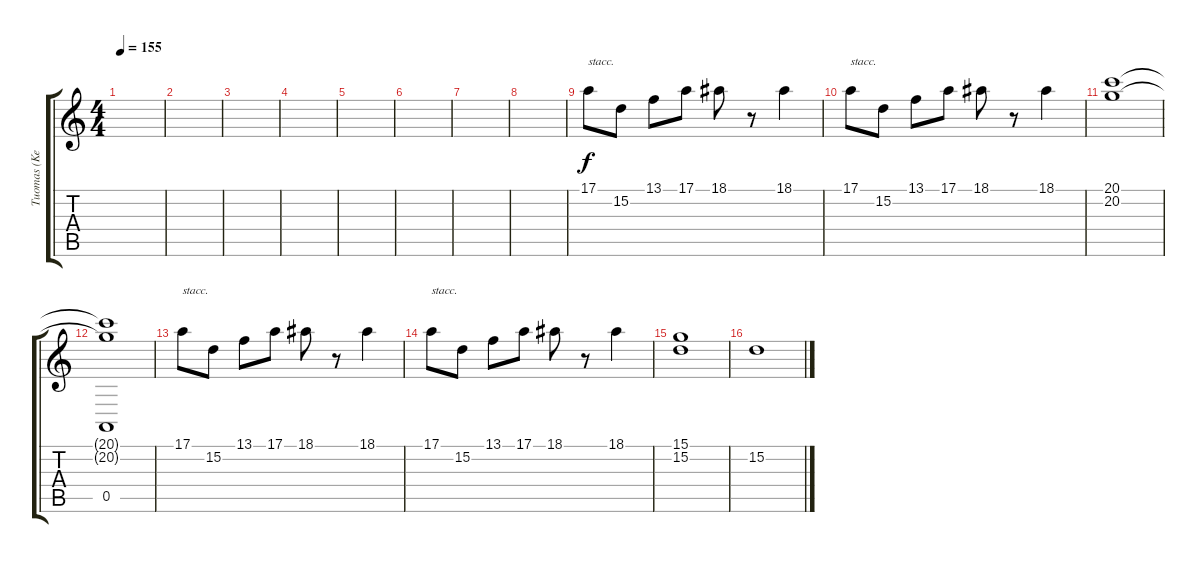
\track ("Tuomas (Keyboards)" "Tuomas (Ke") {instrument tremolostrings}
\staff {score tabs}
\tuning (E4 B3 G3 D3 A2 E2) {hide}
\ts (4 4)
\tempo 155
\clef g2
\ks c
|
|
|
|
|
|
|
|
17.1.8{txt "stacc."} 15.2.8 13.1.8 17.1.8 18.1.8 r.8 18.1.4 |
17.1.8{txt "stacc."} 15.2.8 13.1.8 17.1.8 18.1.8 r.8 18.1.4 |
(20.1 20.2).1 |
(20.1{t} 20.2{t} 0.5).1 |
17.1.8{txt "stacc."} 15.2.8 13.1.8 17.1.8 18.1.8 r.8 18.1.4 |
17.1.8{txt "stacc."} 15.2.8 13.1.8 17.1.8 18.1.8 r.8 18.1.4 |
(15.1 15.2).1 |
15.2.1
